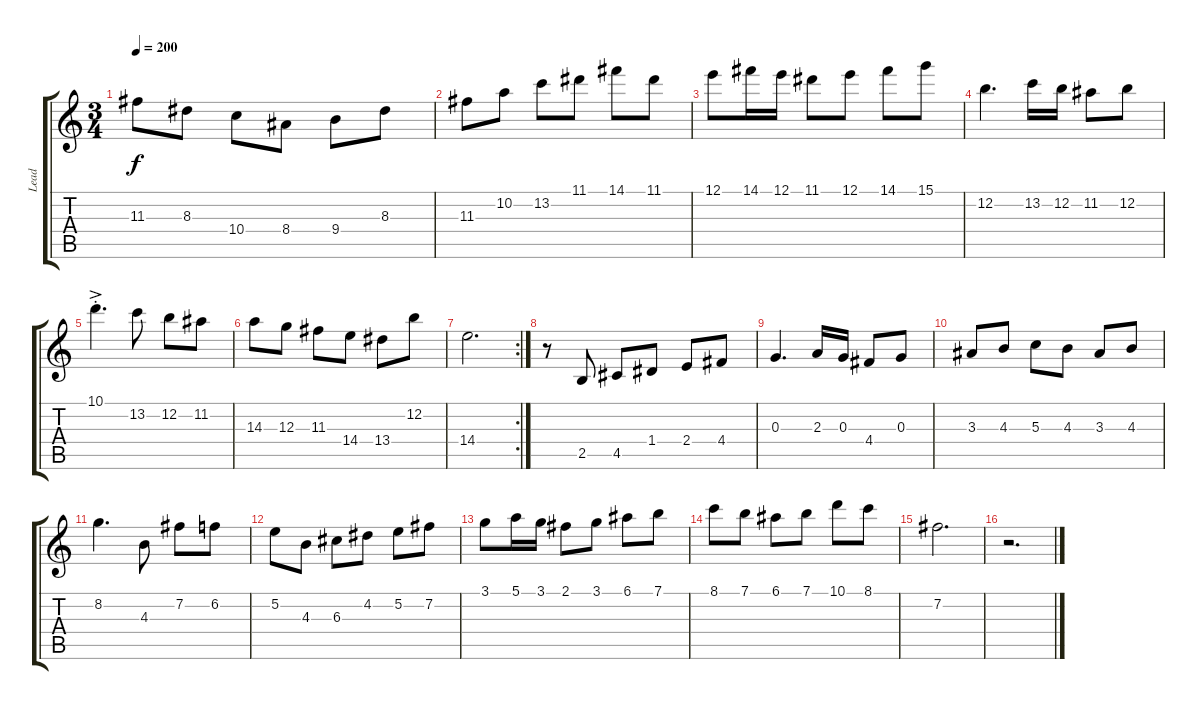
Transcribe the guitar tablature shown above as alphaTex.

\track ("Lead" "Lead") {instrument acousticguitarsteel}
\staff {score tabs}
\tuning (E4 B3 G3 D3 A2 E2) {hide}
\ts (3 4)
\tempo 200
\clef g2
\ks c
11.3.8{dy f} 8.3.8 10.4.8 8.4.8 9.4.8 8.3.8 |
11.3.8 10.2.8 13.2.8 11.1.8 14.1.8 11.1.8 |
12.1.8 14.1.16 12.1.16 11.1.8 12.1.8 14.1.8 15.1.8 |
12.2.4{d} 13.2.16 12.2.16 11.2.8 12.2.8 |
10.1{ac st}.4{d} 13.2.8 12.2.8 11.2.8 |
14.3.8 12.3.8 11.3.8 14.4.8 13.4.8 12.2.8 |
\rc 2
14.4.2{d} |
r.8 2.5.8 4.5.8 1.4.8 2.4.8 4.4.8 |
0.3.4{d} 2.3.16 0.3.16 4.4.8 0.3.8 |
3.3.8 4.3.8 5.3.8 4.3.8 3.3.8 4.3.8 |
8.2.4{d} 4.3.8 7.2.8 6.2.8 |
5.2.8 4.3.8 6.3.8 4.2.8 5.2.8 7.2.8 |
3.1.8 5.1.16 3.1.16 2.1.8 3.1.8 6.1.8 7.1.8 |
8.1.8 7.1.8 6.1.8 7.1.8 10.1.8 8.1.8 |
7.2.2{d} |
r.2{d}
